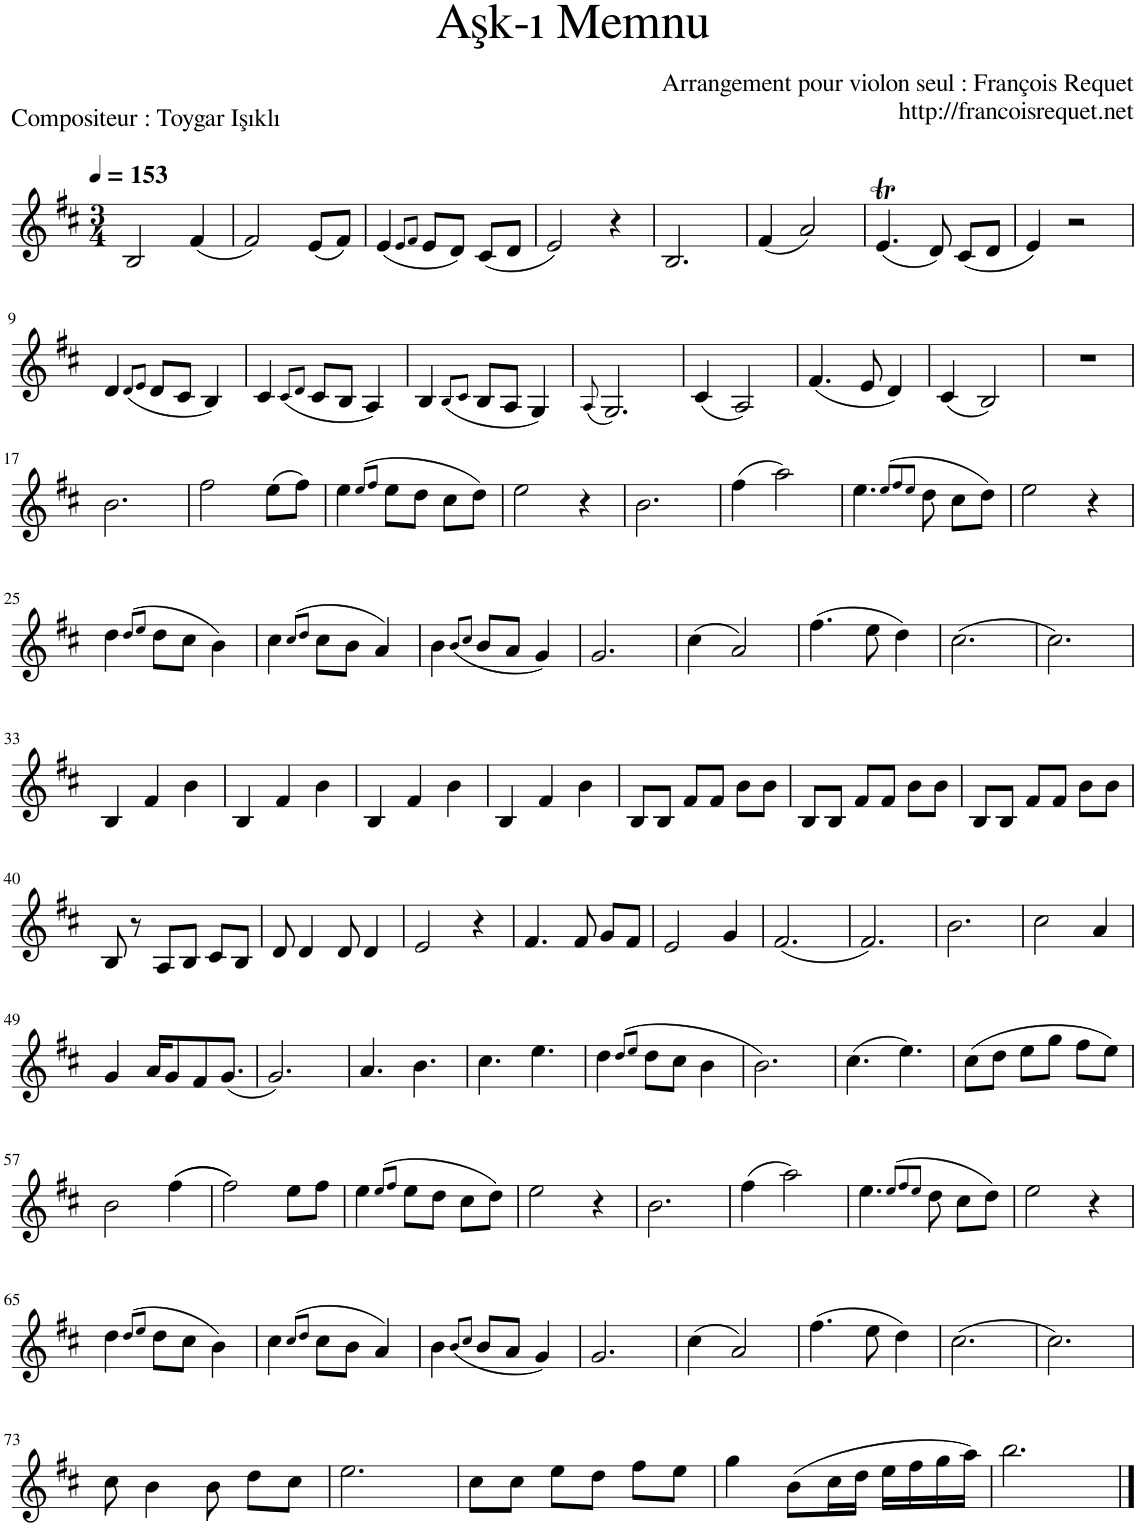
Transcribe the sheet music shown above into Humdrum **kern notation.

**kern
*part1
*staff1
*I"Piano
*I'Pno.
*clefG2
*k[f#c#]
*M3/4
*MM153
=1
2B/
(4f#/
=2
2f#/)
(8e/L
8f#/J)
=3
(4e/
8qe/L
8qf#/J
8e/L
8d/J)
(8c#/L
8d/J
=4
2e/)
4r
=5
2.B/
=6
(4f#/
2a/)
=7
(4.eT/
8d/)
(8c#/L
8d/J
=8
4e/)
2r
!!LO:LB:g=z
=9
4d/
(8qd/L
8qe/J
8d/L
8c#/J
4B/)
=10
4c#/
(8qc#/L
8qd/J
8c#/L
8B/J
4A/)
=11
4B/
(8qB/L
8qc#/J
8B/L
8A/J
4G/)
=12
(8qA/
2.G/)
=13
(4c#/
2A/)
=14
(4.f#/
8e/
4d/)
=15
(4c#/
2B/)
=16
2.r
!!LO:LB:g=z
=17
2.b\
=18
2ff#\
(8ee\L
8ff#\J)
=19
4ee\
(8qee/L
8qff#/J
8ee\L
8dd\J
8cc#\L
8dd\J)
=20
2ee\
4r
=21
2.b\
=22
(4ff#\
2aa\)
=23
4.ee\
(8qee/L
8qff#/
8qee/J
8dd\
8cc#\L
8dd\J)
=24
2ee\
4r
!!LO:LB:g=z
=25
4dd\
(8qdd/L
8qee/J
8dd\L
8cc#\J
4b\)
=26
4cc#\
(8qcc#/L
8qdd/J
8cc#\L
8b\J
4a/)
=27
4b\
(8qb/L
8qcc#/J
8b/L
8a/J
4g/)
=28
2.g/
=29
(4cc#\
2a/)
=30
(4.ff#\
8ee\
4dd\)
=31
(2.cc#\
=32
2.cc#\)
!!LO:LB:g=z
=33
4B/
4f#/
4b\
=34
4B/
4f#/
4b\
=35
4B/
4f#/
4b\
=36
4B/
4f#/
4b\
=37
8B/L
8B/J
8f#/L
8f#/J
8b\L
8b\J
=38
8B/L
8B/J
8f#/L
8f#/J
8b\L
8b\J
=39
8B/L
8B/J
8f#/L
8f#/J
8b\L
8b\J
!!LO:LB:g=z
=40
8B/
8r
8A/L
8B/J
8c#/L
8B/J
=41
8d/
4d/
8d/
4d/
=42
2e/
4r
=43
4.f#/
8f#/
8g/L
8f#/J
=44
2e/
4g/
=45
(2.f#/
=46
2.f#/)
=47
2.b\
=48
2cc#\
4a/
!!LO:LB:g=z
=49
4g/
16a/KL
8g/
8f#/
(8.g/J
=50
2.g/)
=51
4.a/
4.b\
=52
4.cc#\
4.ee\
=53
4dd\
(8qdd/L
8qee/J
8dd\L
8cc#\J
4b\
=54
2.b\)
=55
(4.cc#\
4.ee\)
=56
(8cc#\L
8dd\J
8ee\L
8gg\J
8ff#\L
8ee\J)
!!LO:LB:g=z
=57
2b\
((4ff#\
=58
2ff#\))
8ee\L
8ff#\J
=59
4ee\
(8qee/L
8qff#/J
8ee\L
8dd\J
8cc#\L
8dd\J)
=60
2ee\
4r
=61
2.b\
=62
(4ff#\
2aa\)
=63
4.ee\
(8qee/L
8qff#/
8qee/J
8dd\
8cc#\L
8dd\J)
=64
2ee\
4r
!!LO:LB:g=z
=65
4dd\
(8qdd/L
8qee/J
8dd\L
8cc#\J
4b\)
=66
4cc#\
(8qcc#/L
8qdd/J
8cc#\L
8b\J
4a/)
=67
4b\
(8qb/L
8qcc#/J
8b/L
8a/J
4g/)
=68
2.g/
=69
(4cc#\
2a/)
=70
(4.ff#\
8ee\
4dd\)
=71
(2.cc#\
=72
2.cc#\)
!!LO:LB:g=z
=73
8cc#\
4b\
8b\
8dd\L
8cc#\J
=74
2.ee\
=75
8cc#\L
8cc#\J
8ee\L
8dd\J
8ff#\L
8ee\J
=76
4gg\
(8b\L
16cc#\L
16dd\JJ
16ee\LL
16ff#\
16gg\
16aa\JJ)
=77
2.bb\
==
*-
